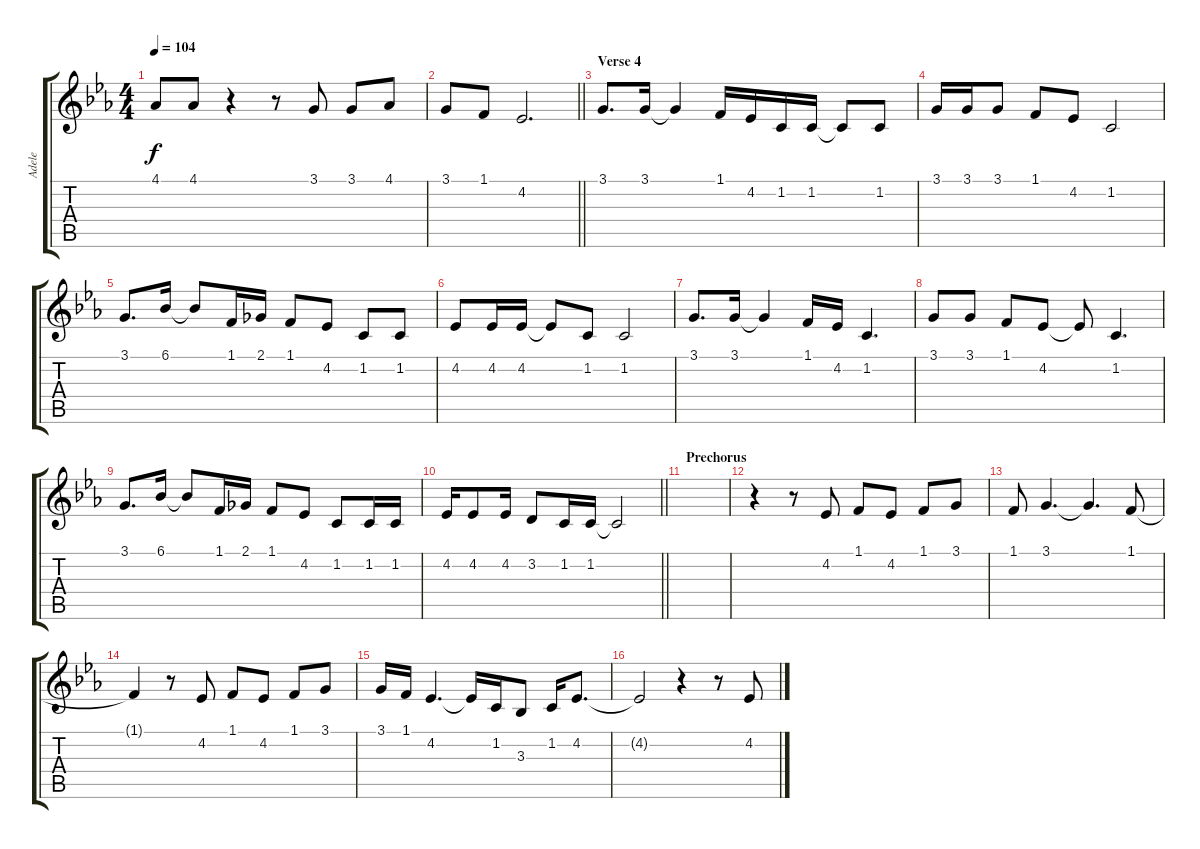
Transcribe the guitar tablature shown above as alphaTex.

\track ("Adele" "Adele") {mute instrument tenorsax}
\staff {score tabs}
\tuning (E4 B3 G3 D3 A2 E2) {hide}
\ts (4 4)
\tempo 104
\clef g2
\ks eb
4.1{t}.8{dy f} 4.1.8 r.4 r.8 3.1.8 3.1.8 4.1.8 |
\barLineRight lightlight
3.1.8 1.1.8 4.2.2{d} |
\section ("" "Verse 4")
3.1.8{d} 3.1.16 3.1{t}.4 1.1.16 4.2.16 1.2.16 1.2.16 1.2{t}.8 1.2.8 |
3.1.16 3.1.16 3.1.8 1.1.8 4.2.8 1.2.2 |
3.1.8{d} 6.1.16 6.1{t}.8 1.1.16 2.1.16 1.1.8 4.2.8 1.2.8 1.2.8 |
4.2.8 4.2.16 4.2.16 4.2{t}.8 1.2.8 1.2.2 |
3.1.8{d} 3.1.16 3.1{t}.4 1.1.16 4.2.16 1.2.4{d} |
3.1.8 3.1.8 1.1.8 4.2.8 4.2{t}.8 1.2.4{d} |
3.1.8{d} 6.1.16 6.1{t}.8 1.1.16 2.1.16 1.1.8 4.2.8 1.2.8 1.2.16 1.2.16 |
\barLineRight lightlight
4.2.16 4.2.8 4.2.16 3.2.8 1.2.16 1.2.16 1.2{t}.2 |
\section ("" "Prechorus")
|
r.4 r.8 4.2.8 1.1.8 4.2.8 1.1.8 3.1.8 |
1.1.8 3.1.4{d} 3.1{t}.4{d} 1.1.8 |
1.1{t}.4 r.8 4.2.8 1.1.8 4.2.8 1.1.8 3.1.8 |
3.1.16 1.1.16 4.2.4{d} 4.2{t}.16 1.2.16 3.3.8 1.2.16 4.2.8{d} |
4.2{t}.2 r.4 r.8 4.2.8
